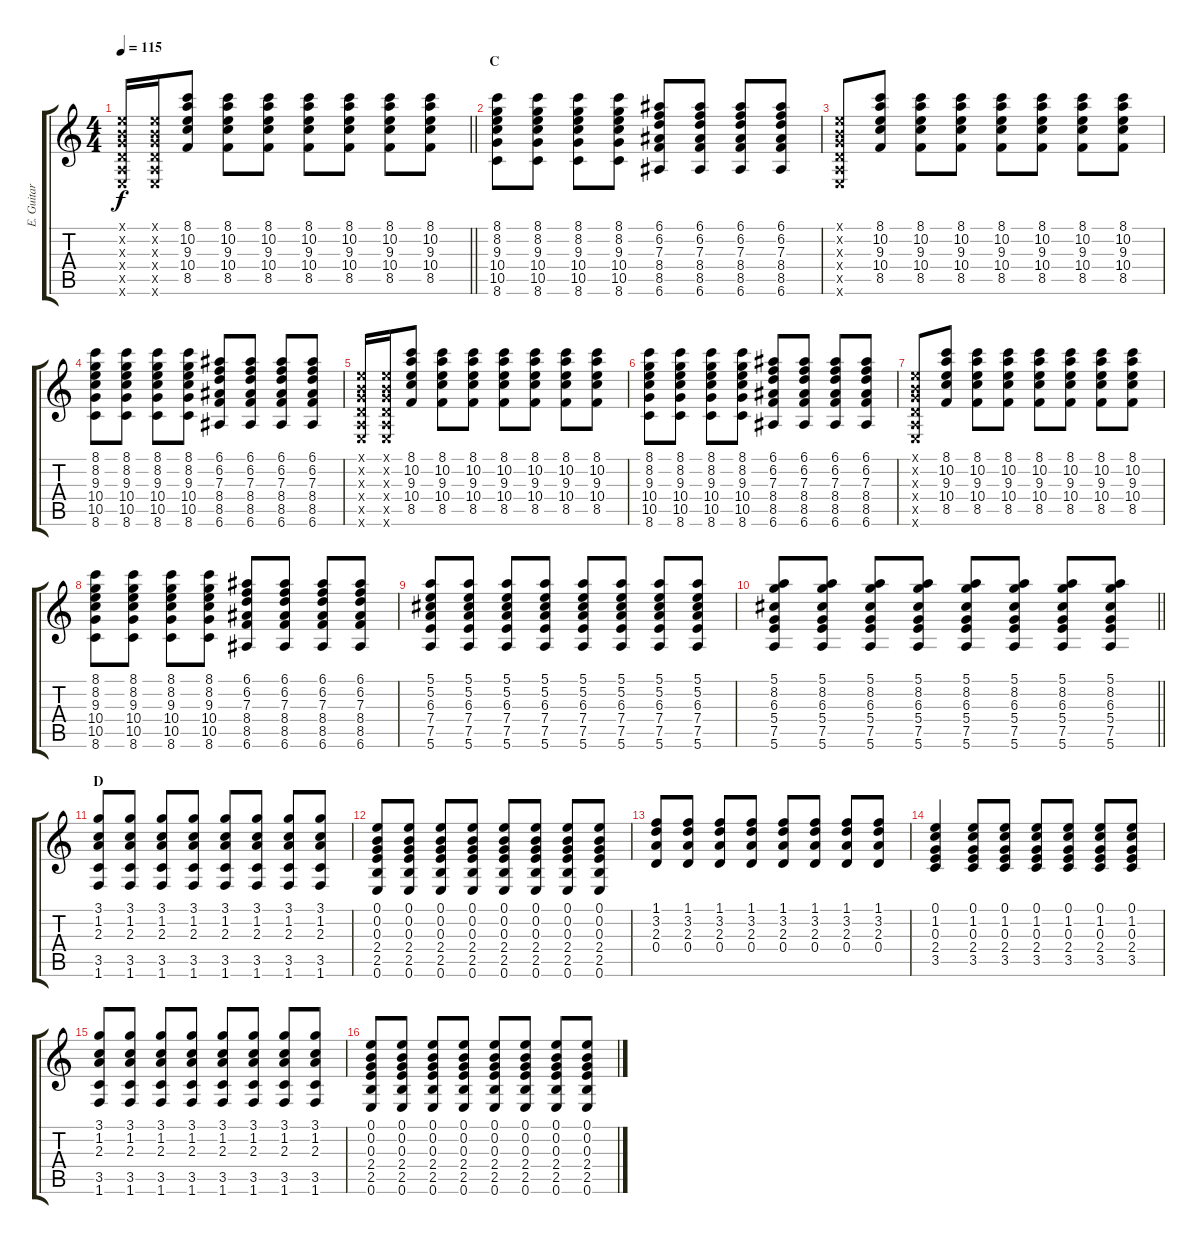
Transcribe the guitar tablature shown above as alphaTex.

\track ("E. Guitar 2" "E. Guitar ") {instrument electricguitarjazz}
\staff {score tabs}
\tuning (E4 B3 G3 D3 A2 E2) {hide}
\ts (4 4)
\tempo 115
\clef g2
\barLineRight lightlight
\ks c
(0.1{x} 0.2{x} 0.3{x} 0.4{x} 0.5{x} 0.6{x}).16{dy f} (0.1{x} 0.2{x} 0.3{x} 0.4{x} 0.5{x} 0.6{x}).16 (8.1 10.2 9.3 10.4 8.5).8 (8.1 10.2 9.3 10.4 8.5).8 (8.1 10.2 9.3 10.4 8.5).8 (8.1 10.2 9.3 10.4 8.5).8 (8.1 10.2 9.3 10.4 8.5).8 (8.1 10.2 9.3 10.4 8.5).8 (8.1 10.2 9.3 10.4 8.5).8 |
\section ("" "C")
(8.1 8.2 9.3 10.4 10.5 8.6).8 (8.1 8.2 9.3 10.4 10.5 8.6).8 (8.1 8.2 9.3 10.4 10.5 8.6).8 (8.1 8.2 9.3 10.4 10.5 8.6).8 (6.1 6.2 7.3 8.4 8.5 6.6).8 (6.1 6.2 7.3 8.4 8.5 6.6).8 (6.1 6.2 7.3 8.4 8.5 6.6).8 (6.1 6.2 7.3 8.4 8.5 6.6).8 |
(0.1{x} 0.2{x} 0.3{x} 0.4{x} 0.5{x} 0.6{x}).8 (8.1 10.2 9.3 10.4 8.5).8 (8.1 10.2 9.3 10.4 8.5).8 (8.1 10.2 9.3 10.4 8.5).8 (8.1 10.2 9.3 10.4 8.5).8 (8.1 10.2 9.3 10.4 8.5).8 (8.1 10.2 9.3 10.4 8.5).8 (8.1 10.2 9.3 10.4 8.5).8 |
(8.1 8.2 9.3 10.4 10.5 8.6).8 (8.1 8.2 9.3 10.4 10.5 8.6).8 (8.1 8.2 9.3 10.4 10.5 8.6).8 (8.1 8.2 9.3 10.4 10.5 8.6).8 (6.1 6.2 7.3 8.4 8.5 6.6).8 (6.1 6.2 7.3 8.4 8.5 6.6).8 (6.1 6.2 7.3 8.4 8.5 6.6).8 (6.1 6.2 7.3 8.4 8.5 6.6).8 |
(0.1{x} 0.2{x} 0.3{x} 0.4{x} 0.5{x} 0.6{x}).16 (0.1{x} 0.2{x} 0.3{x} 0.4{x} 0.5{x} 0.6{x}).16 (8.1 10.2 9.3 10.4 8.5).8 (8.1 10.2 9.3 10.4 8.5).8 (8.1 10.2 9.3 10.4 8.5).8 (8.1 10.2 9.3 10.4 8.5).8 (8.1 10.2 9.3 10.4 8.5).8 (8.1 10.2 9.3 10.4 8.5).8 (8.1 10.2 9.3 10.4 8.5).8 |
(8.1 8.2 9.3 10.4 10.5 8.6).8 (8.1 8.2 9.3 10.4 10.5 8.6).8 (8.1 8.2 9.3 10.4 10.5 8.6).8 (8.1 8.2 9.3 10.4 10.5 8.6).8 (6.1 6.2 7.3 8.4 8.5 6.6).8 (6.1 6.2 7.3 8.4 8.5 6.6).8 (6.1 6.2 7.3 8.4 8.5 6.6).8 (6.1 6.2 7.3 8.4 8.5 6.6).8 |
(0.1{x} 0.2{x} 0.3{x} 0.4{x} 0.5{x} 0.6{x}).8 (8.1 10.2 9.3 10.4 8.5).8 (8.1 10.2 9.3 10.4 8.5).8 (8.1 10.2 9.3 10.4 8.5).8 (8.1 10.2 9.3 10.4 8.5).8 (8.1 10.2 9.3 10.4 8.5).8 (8.1 10.2 9.3 10.4 8.5).8 (8.1 10.2 9.3 10.4 8.5).8 |
(8.1 8.2 9.3 10.4 10.5 8.6).8 (8.1 8.2 9.3 10.4 10.5 8.6).8 (8.1 8.2 9.3 10.4 10.5 8.6).8 (8.1 8.2 9.3 10.4 10.5 8.6).8 (6.1 6.2 7.3 8.4 8.5 6.6).8 (6.1 6.2 7.3 8.4 8.5 6.6).8 (6.1 6.2 7.3 8.4 8.5 6.6).8 (6.1 6.2 7.3 8.4 8.5 6.6).8 |
(5.1 5.2 6.3 7.4 7.5 5.6).8 (5.1 5.2 6.3 7.4 7.5 5.6).8 (5.1 5.2 6.3 7.4 7.5 5.6).8 (5.1 5.2 6.3 7.4 7.5 5.6).8 (5.1 5.2 6.3 7.4 7.5 5.6).8 (5.1 5.2 6.3 7.4 7.5 5.6).8 (5.1 5.2 6.3 7.4 7.5 5.6).8 (5.1 5.2 6.3 7.4 7.5 5.6).8 |
\barLineRight lightlight
(5.1 8.2 6.3 5.4 7.5 5.6).8 (5.1 8.2 6.3 5.4 7.5 5.6).8 (5.1 8.2 6.3 5.4 7.5 5.6).8 (5.1 8.2 6.3 5.4 7.5 5.6).8 (5.1 8.2 6.3 5.4 7.5 5.6).8 (5.1 8.2 6.3 5.4 7.5 5.6).8 (5.1 8.2 6.3 5.4 7.5 5.6).8 (5.1 8.2 6.3 5.4 7.5 5.6).8 |
\section ("" "D")
(3.1 1.2 2.3 3.5 1.6).8 (3.1 1.2 2.3 3.5 1.6).8 (3.1 1.2 2.3 3.5 1.6).8 (3.1 1.2 2.3 3.5 1.6).8 (3.1 1.2 2.3 3.5 1.6).8 (3.1 1.2 2.3 3.5 1.6).8 (3.1 1.2 2.3 3.5 1.6).8 (3.1 1.2 2.3 3.5 1.6).8 |
(0.1 0.2 0.3 2.4 2.5 0.6).8 (0.1 0.2 0.3 2.4 2.5 0.6).8 (0.1 0.2 0.3 2.4 2.5 0.6).8 (0.1 0.2 0.3 2.4 2.5 0.6).8 (0.1 0.2 0.3 2.4 2.5 0.6).8 (0.1 0.2 0.3 2.4 2.5 0.6).8 (0.1 0.2 0.3 2.4 2.5 0.6).8 (0.1 0.2 0.3 2.4 2.5 0.6).8 |
(1.1 3.2 2.3 0.4).8 (1.1 3.2 2.3 0.4).8 (1.1 3.2 2.3 0.4).8 (1.1 3.2 2.3 0.4).8 (1.1 3.2 2.3 0.4).8 (1.1 3.2 2.3 0.4).8 (1.1 3.2 2.3 0.4).8 (1.1 3.2 2.3 0.4).8 |
(0.1 1.2 0.3 2.4 3.5).4 (0.1 1.2 0.3 2.4 3.5).8 (0.1 1.2 0.3 2.4 3.5).8 (0.1 1.2 0.3 2.4 3.5).8 (0.1 1.2 0.3 2.4 3.5).8 (0.1 1.2 0.3 2.4 3.5).8 (0.1 1.2 0.3 2.4 3.5).8 |
(3.1 1.2 2.3 3.5 1.6).8 (3.1 1.2 2.3 3.5 1.6).8 (3.1 1.2 2.3 3.5 1.6).8 (3.1 1.2 2.3 3.5 1.6).8 (3.1 1.2 2.3 3.5 1.6).8 (3.1 1.2 2.3 3.5 1.6).8 (3.1 1.2 2.3 3.5 1.6).8 (3.1 1.2 2.3 3.5 1.6).8 |
(0.1 0.2 0.3 2.4 2.5 0.6).8 (0.1 0.2 0.3 2.4 2.5 0.6).8 (0.1 0.2 0.3 2.4 2.5 0.6).8 (0.1 0.2 0.3 2.4 2.5 0.6).8 (0.1 0.2 0.3 2.4 2.5 0.6).8 (0.1 0.2 0.3 2.4 2.5 0.6).8 (0.1 0.2 0.3 2.4 2.5 0.6).8 (0.1 0.2 0.3 2.4 2.5 0.6).8
